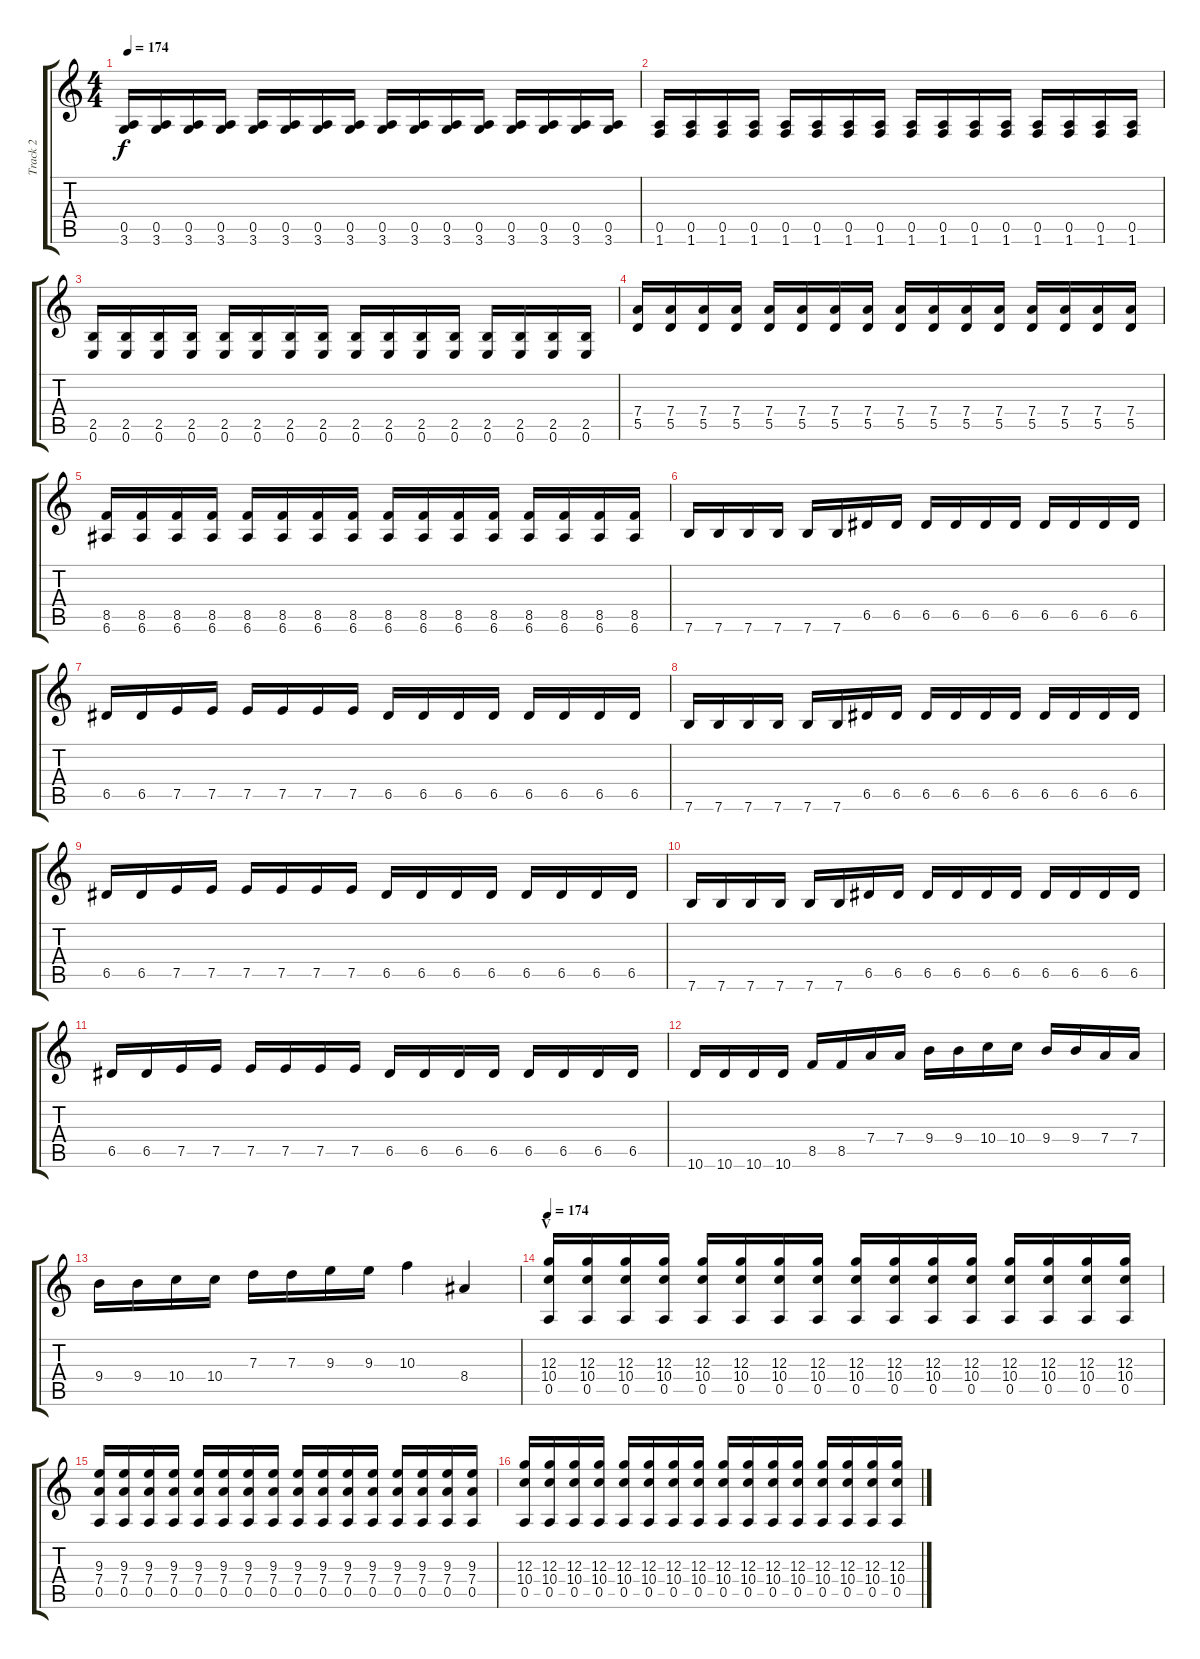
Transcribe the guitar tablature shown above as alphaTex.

\track ("Track 2" "Track 2") {instrument overdrivenguitar}
\staff {score tabs}
\tuning (E4 B3 G3 D3 A2 E2) {hide}
\ts (4 4)
\tempo 174
\clef g2
\ks c
(0.5 3.6).16{dy f} (0.5 3.6).16 (0.5 3.6).16 (0.5 3.6).16 (0.5 3.6).16 (0.5 3.6).16 (0.5 3.6).16 (0.5 3.6).16 (0.5 3.6).16 (0.5 3.6).16 (0.5 3.6).16 (0.5 3.6).16 (0.5 3.6).16 (0.5 3.6).16 (0.5 3.6).16 (0.5 3.6).16 |
(0.5 1.6).16 (0.5 1.6).16 (0.5 1.6).16 (0.5 1.6).16 (0.5 1.6).16 (0.5 1.6).16 (0.5 1.6).16 (0.5 1.6).16 (0.5 1.6).16 (0.5 1.6).16 (0.5 1.6).16 (0.5 1.6).16 (0.5 1.6).16 (0.5 1.6).16 (0.5 1.6).16 (0.5 1.6).16 |
(2.5 0.6).16 (2.5 0.6).16 (2.5 0.6).16 (2.5 0.6).16 (2.5 0.6).16 (2.5 0.6).16 (2.5 0.6).16 (2.5 0.6).16 (2.5 0.6).16 (2.5 0.6).16 (2.5 0.6).16 (2.5 0.6).16 (2.5 0.6).16 (2.5 0.6).16 (2.5 0.6).16 (2.5 0.6).16 |
(7.4 5.5).16 (7.4 5.5).16 (7.4 5.5).16 (7.4 5.5).16 (7.4 5.5).16 (7.4 5.5).16 (7.4 5.5).16 (7.4 5.5).16 (7.4 5.5).16 (7.4 5.5).16 (7.4 5.5).16 (7.4 5.5).16 (7.4 5.5).16 (7.4 5.5).16 (7.4 5.5).16 (7.4 5.5).16 |
(8.5 6.6).16 (8.5 6.6).16 (8.5 6.6).16 (8.5 6.6).16 (8.5 6.6).16 (8.5 6.6).16 (8.5 6.6).16 (8.5 6.6).16 (8.5 6.6).16 (8.5 6.6).16 (8.5 6.6).16 (8.5 6.6).16 (8.5 6.6).16 (8.5 6.6).16 (8.5 6.6).16 (8.5 6.6).16 |
7.6.16 7.6.16 7.6.16 7.6.16 7.6.16 7.6.16 6.5.16 6.5.16 6.5.16 6.5.16 6.5.16 6.5.16 6.5.16 6.5.16 6.5.16 6.5.16 |
6.5.16 6.5.16 7.5.16 7.5.16 7.5.16 7.5.16 7.5.16 7.5.16 6.5.16 6.5.16 6.5.16 6.5.16 6.5.16 6.5.16 6.5.16 6.5.16 |
7.6.16 7.6.16 7.6.16 7.6.16 7.6.16 7.6.16 6.5.16 6.5.16 6.5.16 6.5.16 6.5.16 6.5.16 6.5.16 6.5.16 6.5.16 6.5.16 |
6.5.16 6.5.16 7.5.16 7.5.16 7.5.16 7.5.16 7.5.16 7.5.16 6.5.16 6.5.16 6.5.16 6.5.16 6.5.16 6.5.16 6.5.16 6.5.16 |
7.6.16 7.6.16 7.6.16 7.6.16 7.6.16 7.6.16 6.5.16 6.5.16 6.5.16 6.5.16 6.5.16 6.5.16 6.5.16 6.5.16 6.5.16 6.5.16 |
6.5.16 6.5.16 7.5.16 7.5.16 7.5.16 7.5.16 7.5.16 7.5.16 6.5.16 6.5.16 6.5.16 6.5.16 6.5.16 6.5.16 6.5.16 6.5.16 |
10.6.16 10.6.16 10.6.16 10.6.16 8.5.16 8.5.16 7.4.16 7.4.16 9.4.16 9.4.16 10.4.16 10.4.16 9.4.16 9.4.16 7.4.16 7.4.16 |
9.4.16 9.4.16 10.4.16 10.4.16 7.3.16 7.3.16 9.3.16 9.3.16 10.3.4 8.4.4 |
\section ("" "V")
\tempo 174
(12.3 10.4 0.5).16 (12.3 10.4 0.5).16 (12.3 10.4 0.5).16 (12.3 10.4 0.5).16 (12.3 10.4 0.5).16 (12.3 10.4 0.5).16 (12.3 10.4 0.5).16 (12.3 10.4 0.5).16 (12.3 10.4 0.5).16 (12.3 10.4 0.5).16 (12.3 10.4 0.5).16 (12.3 10.4 0.5).16 (12.3 10.4 0.5).16 (12.3 10.4 0.5).16 (12.3 10.4 0.5).16 (12.3 10.4 0.5).16 |
(9.3 7.4 0.5).16 (9.3 7.4 0.5).16 (9.3 7.4 0.5).16 (9.3 7.4 0.5).16 (9.3 7.4 0.5).16 (9.3 7.4 0.5).16 (9.3 7.4 0.5).16 (9.3 7.4 0.5).16 (9.3 7.4 0.5).16 (9.3 7.4 0.5).16 (9.3 7.4 0.5).16 (9.3 7.4 0.5).16 (9.3 7.4 0.5).16 (9.3 7.4 0.5).16 (9.3 7.4 0.5).16 (9.3 7.4 0.5).16 |
(12.3 10.4 0.5).16 (12.3 10.4 0.5).16 (12.3 10.4 0.5).16 (12.3 10.4 0.5).16 (12.3 10.4 0.5).16 (12.3 10.4 0.5).16 (12.3 10.4 0.5).16 (12.3 10.4 0.5).16 (12.3 10.4 0.5).16 (12.3 10.4 0.5).16 (12.3 10.4 0.5).16 (12.3 10.4 0.5).16 (12.3 10.4 0.5).16 (12.3 10.4 0.5).16 (12.3 10.4 0.5).16 (12.3 10.4 0.5).16
